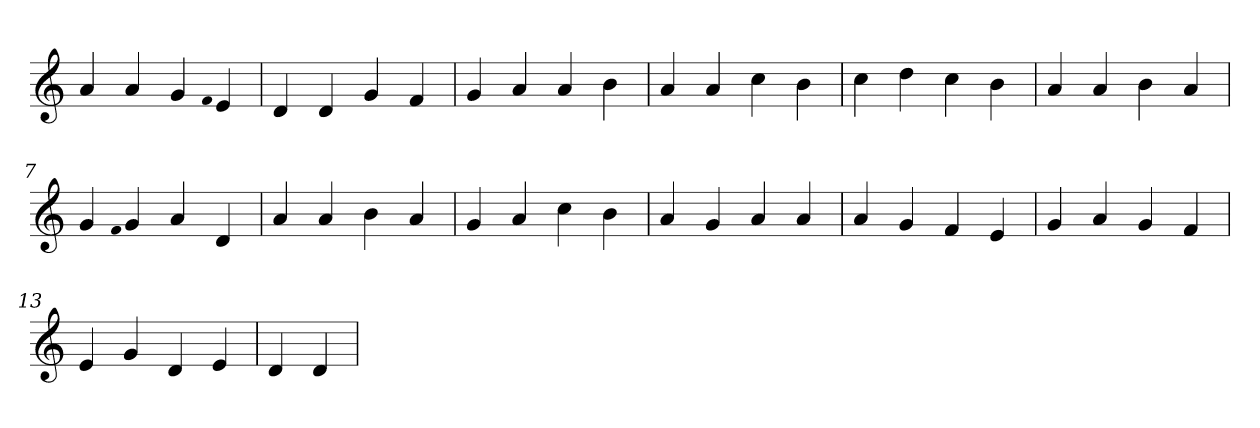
**kern
*part1
*staff1
*clefG2
=1
4a
4a
4g
qqf
4e
=2
4d
4d
4g
4f
=3
4g
4a
4a
4b
=4
4a
4a
4cc
4b
=5
4cc
4dd
4cc
4b
=6
4a
4a
4b
4a
=7
4g
qqf
4g
4a
4d
=8
4a
4a
4b
4a
=9
4g
4a
4cc
4b
=10
4a
4g
4a
4a
=11
4a
4g
4f
4e
=12
4g
4a
4g
4f
=13
4e
4g
4d
4e
=14
4d
4d
=
*-
